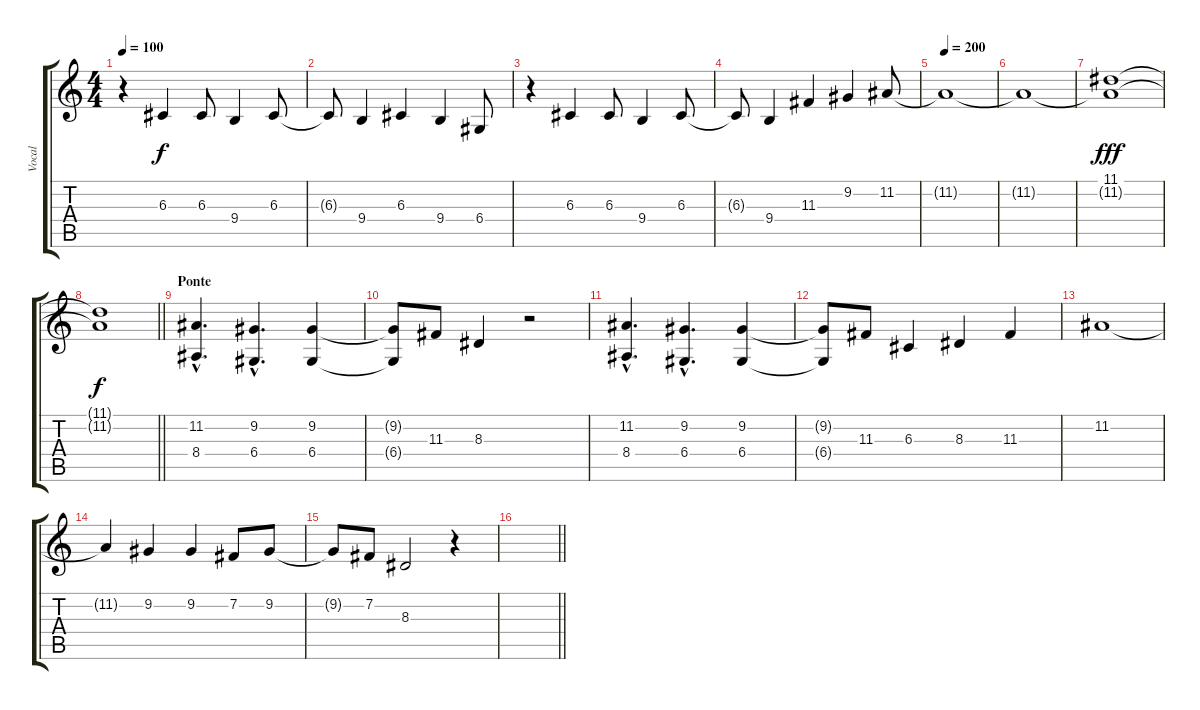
\track ("Vocal" "Vocal") {instrument trumpet}
\staff {score tabs}
\tuning (E4 B3 G3 D3 A2 E2) {hide}
\ts (4 4)
\tempo 100
\clef g2
\ks c
r.4{dy f} 6.3.4 6.3.8 9.4.4 6.3.8 |
6.3{t}.8 9.4.4 6.3.4 9.4.4 6.4.8 |
r.4 6.3.4 6.3.8 9.4.4 6.3.8 |
6.3{t}.8 9.4.4 11.3.4 9.2.4 11.2.8 |
\tempo 200
11.2{t}.1 |
11.2{t}.1 |
(11.1 11.2{t}).1{dy fff} |
\barLineRight lightlight
(11.1{t} 11.2{t}).1{dy f} |
\section ("" "Ponte")
(11.2{hac} 8.4{hac}).4{d} (9.2{hac} 6.4{hac}).4{d} (9.2 6.4).4 |
(9.2{t} 6.4{t}).8 11.3.8 8.3.4 r.2 |
(11.2{hac} 8.4{hac}).4{d} (9.2{hac} 6.4{hac}).4{d} (9.2 6.4).4 |
(9.2{t} 6.4{t}).8 11.3.8 6.3.4 8.3.4 11.3.4 |
11.2.1 |
11.2{t}.4 9.2.4 9.2.4 7.2.8 9.2.8 |
9.2{t}.8 7.2.8 8.3.2 r.4 |
\barLineRight lightlight
